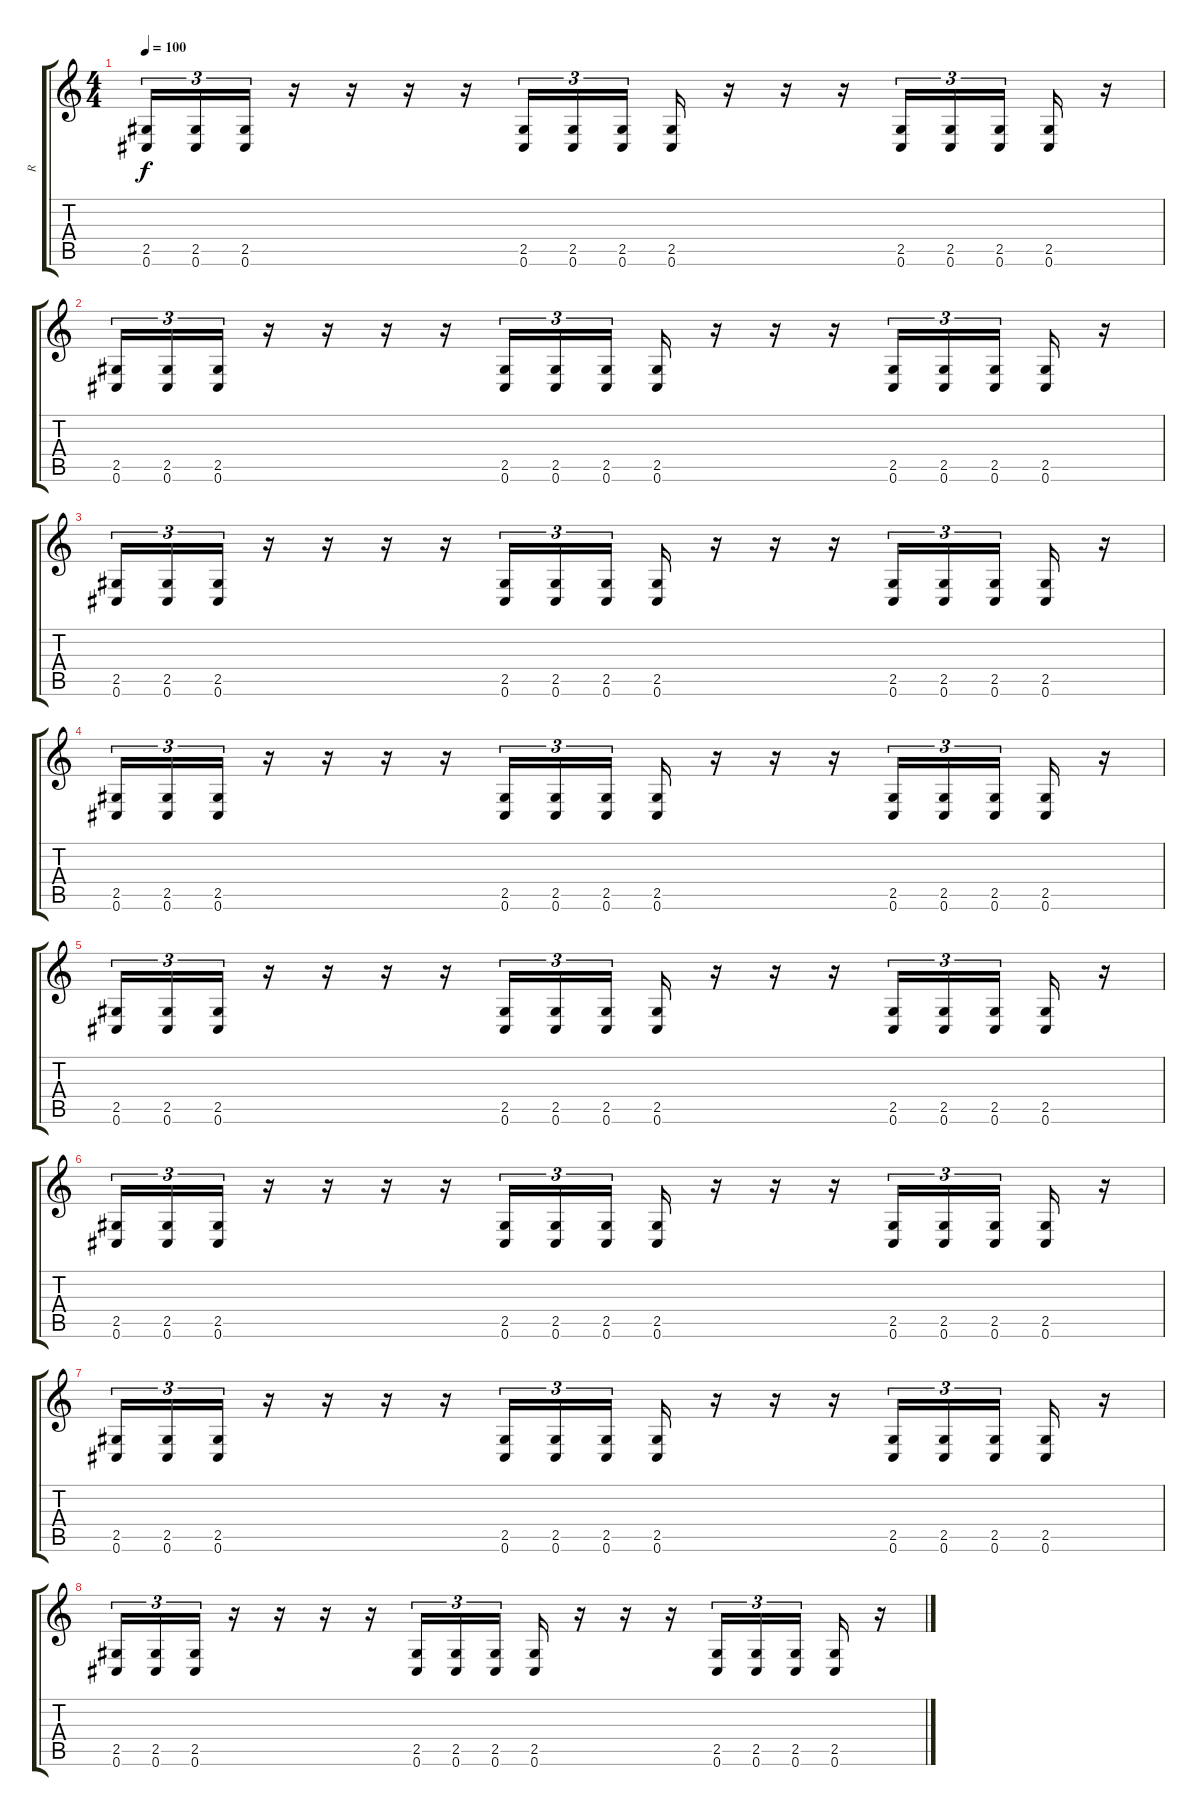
\track ("R" "R") {instrument distortionguitar}
\staff {score tabs}
\tuning (Db4 Ab3 E3 B2 Gb2 Db2) {hide}
\ts (4 4)
\tempo 100
\clef g2
\ks c
(2.5 0.6).16{tu (3 2) dy f} (2.5 0.6).16{tu (3 2)} (2.5 0.6).16{tu (3 2)} r.16 r.16 r.16 r.16 (2.5 0.6).16{tu (3 2)} (2.5 0.6).16{tu (3 2)} (2.5 0.6).16{tu (3 2)} (2.5 0.6).16 r.16 r.16 r.16 (2.5 0.6).16{tu (3 2)} (2.5 0.6).16{tu (3 2)} (2.5 0.6).16{tu (3 2)} (2.5 0.6).16 r.16 |
\section ("" "")
(2.5 0.6).16{tu (3 2)} (2.5 0.6).16{tu (3 2)} (2.5 0.6).16{tu (3 2)} r.16 r.16 r.16 r.16 (2.5 0.6).16{tu (3 2)} (2.5 0.6).16{tu (3 2)} (2.5 0.6).16{tu (3 2)} (2.5 0.6).16 r.16 r.16 r.16 (2.5 0.6).16{tu (3 2)} (2.5 0.6).16{tu (3 2)} (2.5 0.6).16{tu (3 2)} (2.5 0.6).16 r.16 |
(2.5 0.6).16{tu (3 2)} (2.5 0.6).16{tu (3 2)} (2.5 0.6).16{tu (3 2)} r.16 r.16 r.16 r.16 (2.5 0.6).16{tu (3 2)} (2.5 0.6).16{tu (3 2)} (2.5 0.6).16{tu (3 2)} (2.5 0.6).16 r.16 r.16 r.16 (2.5 0.6).16{tu (3 2)} (2.5 0.6).16{tu (3 2)} (2.5 0.6).16{tu (3 2)} (2.5 0.6).16 r.16 |
(2.5 0.6).16{tu (3 2)} (2.5 0.6).16{tu (3 2)} (2.5 0.6).16{tu (3 2)} r.16 r.16 r.16 r.16 (2.5 0.6).16{tu (3 2)} (2.5 0.6).16{tu (3 2)} (2.5 0.6).16{tu (3 2)} (2.5 0.6).16 r.16 r.16 r.16 (2.5 0.6).16{tu (3 2)} (2.5 0.6).16{tu (3 2)} (2.5 0.6).16{tu (3 2)} (2.5 0.6).16 r.16 |
(2.5 0.6).16{tu (3 2)} (2.5 0.6).16{tu (3 2)} (2.5 0.6).16{tu (3 2)} r.16 r.16 r.16 r.16 (2.5 0.6).16{tu (3 2)} (2.5 0.6).16{tu (3 2)} (2.5 0.6).16{tu (3 2)} (2.5 0.6).16 r.16 r.16 r.16 (2.5 0.6).16{tu (3 2)} (2.5 0.6).16{tu (3 2)} (2.5 0.6).16{tu (3 2)} (2.5 0.6).16 r.16 |
(2.5 0.6).16{tu (3 2)} (2.5 0.6).16{tu (3 2)} (2.5 0.6).16{tu (3 2)} r.16 r.16 r.16 r.16 (2.5 0.6).16{tu (3 2)} (2.5 0.6).16{tu (3 2)} (2.5 0.6).16{tu (3 2)} (2.5 0.6).16 r.16 r.16 r.16 (2.5 0.6).16{tu (3 2)} (2.5 0.6).16{tu (3 2)} (2.5 0.6).16{tu (3 2)} (2.5 0.6).16 r.16 |
(2.5 0.6).16{tu (3 2)} (2.5 0.6).16{tu (3 2)} (2.5 0.6).16{tu (3 2)} r.16 r.16 r.16 r.16 (2.5 0.6).16{tu (3 2)} (2.5 0.6).16{tu (3 2)} (2.5 0.6).16{tu (3 2)} (2.5 0.6).16 r.16 r.16 r.16 (2.5 0.6).16{tu (3 2)} (2.5 0.6).16{tu (3 2)} (2.5 0.6).16{tu (3 2)} (2.5 0.6).16 r.16 |
(2.5 0.6).16{tu (3 2)} (2.5 0.6).16{tu (3 2)} (2.5 0.6).16{tu (3 2)} r.16 r.16 r.16 r.16 (2.5 0.6).16{tu (3 2)} (2.5 0.6).16{tu (3 2)} (2.5 0.6).16{tu (3 2)} (2.5 0.6).16 r.16 r.16 r.16 (2.5 0.6).16{tu (3 2)} (2.5 0.6).16{tu (3 2)} (2.5 0.6).16{tu (3 2)} (2.5 0.6).16 r.16
